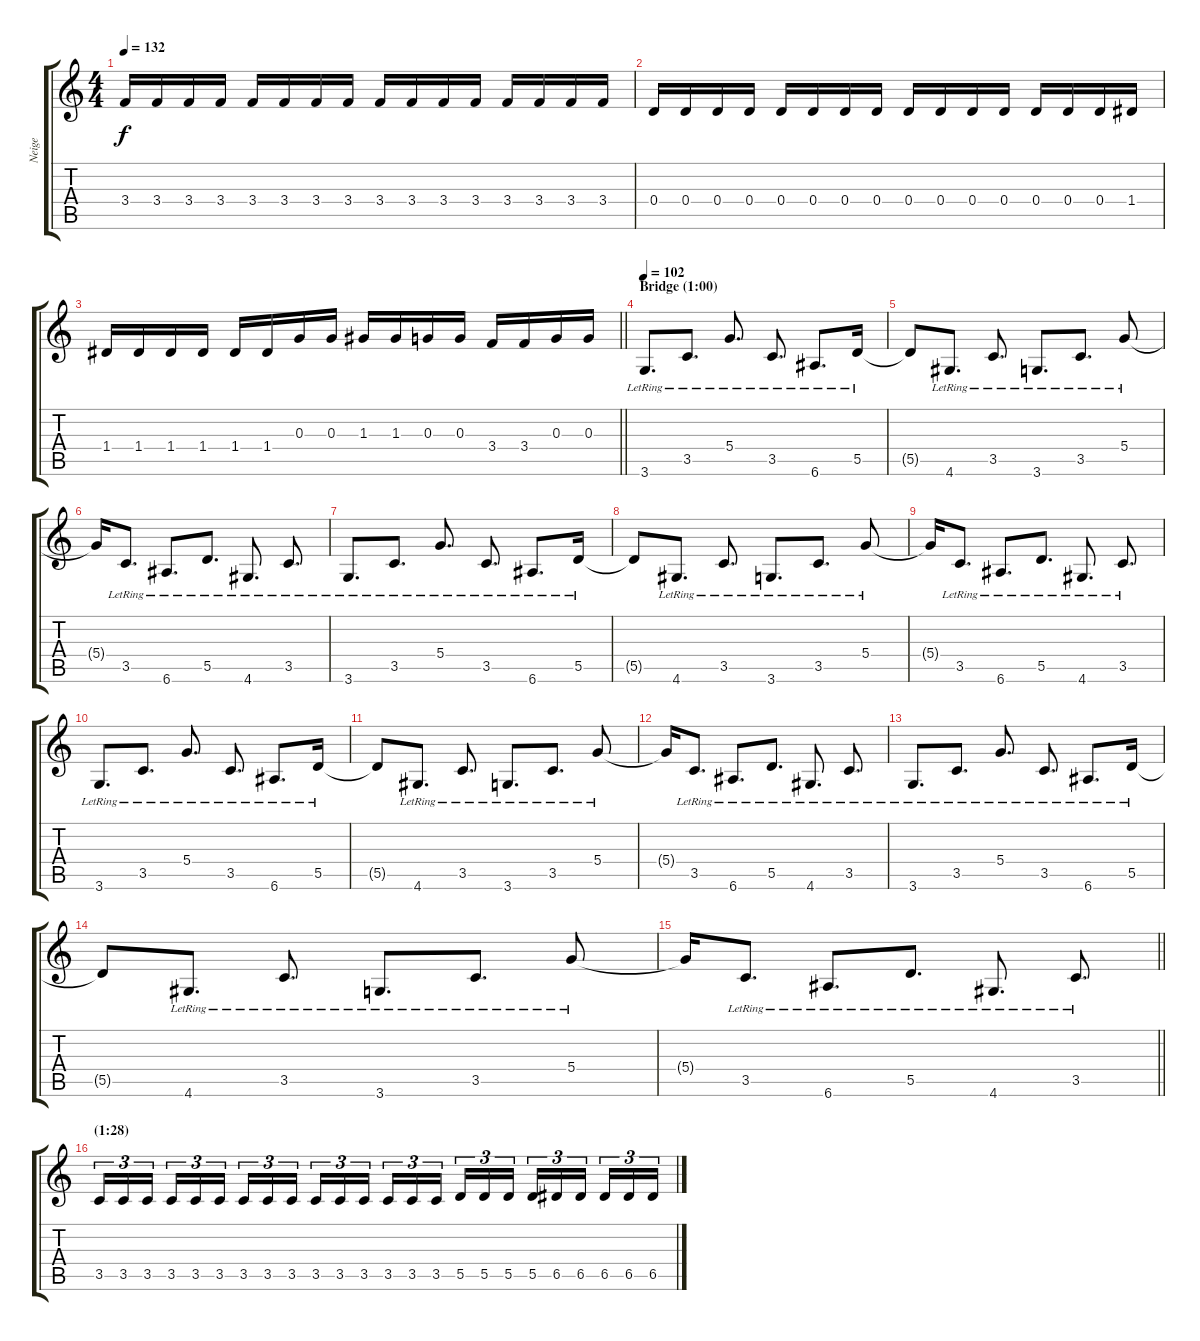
\track ("Neige" "Neige") {instrument distortionguitar}
\staff {score tabs}
\tuning (E4 B3 G3 D3 A2 E2) {hide}
\ts (4 4)
\tempo 132
\clef g2
\ks c
3.4.16{dy f} 3.4.16 3.4.16 3.4.16 3.4.16 3.4.16 3.4.16 3.4.16 3.4.16 3.4.16 3.4.16 3.4.16 3.4.16 3.4.16 3.4.16 3.4.16 |
0.4.16 0.4.16 0.4.16 0.4.16 0.4.16 0.4.16 0.4.16 0.4.16 0.4.16 0.4.16 0.4.16 0.4.16 0.4.16 0.4.16 0.4.16 1.4.16 |
\barLineRight lightlight
1.4.16 1.4.16 1.4.16 1.4.16 1.4.16 1.4.16 0.3.16 0.3.16 1.3.16 1.3.16 0.3.16 0.3.16 3.4.16 3.4.16 0.3.16 0.3.16 |
\section ("" "Bridge (1:00)")
\tempo 102
3.6{lr}.8{d} 3.5{lr}.8{d} 5.4{lr}.8{d} 3.5{lr}.8{d} 6.6{lr}.8{d} 5.5{lr}.16 |
5.5{t}.8 4.6{lr}.8{d} 3.5{lr}.8{d} 3.6{lr}.8{d} 3.5{lr}.8{d} 5.4{lr}.8 |
5.4{t}.16 3.5{lr}.8{d} 6.6{lr}.8{d} 5.5{lr}.8{d} 4.6{lr}.8{d} 3.5{lr}.8{d} |
3.6{lr}.8{d} 3.5{lr}.8{d} 5.4{lr}.8{d} 3.5{lr}.8{d} 6.6{lr}.8{d} 5.5{lr}.16 |
5.5{t}.8 4.6{lr}.8{d} 3.5{lr}.8{d} 3.6{lr}.8{d} 3.5{lr}.8{d} 5.4{lr}.8 |
5.4{t}.16 3.5{lr}.8{d} 6.6{lr}.8{d} 5.5{lr}.8{d} 4.6{lr}.8{d} 3.5{lr}.8{d} |
3.6{lr}.8{d} 3.5{lr}.8{d} 5.4{lr}.8{d} 3.5{lr}.8{d} 6.6{lr}.8{d} 5.5{lr}.16 |
5.5{t}.8 4.6{lr}.8{d} 3.5{lr}.8{d} 3.6{lr}.8{d} 3.5{lr}.8{d} 5.4{lr}.8 |
5.4{t}.16 3.5{lr}.8{d} 6.6{lr}.8{d} 5.5{lr}.8{d} 4.6{lr}.8{d} 3.5{lr}.8{d} |
3.6{lr}.8{d} 3.5{lr}.8{d} 5.4{lr}.8{d} 3.5{lr}.8{d} 6.6{lr}.8{d} 5.5{lr}.16 |
5.5{t}.8 4.6{lr}.8{d} 3.5{lr}.8{d} 3.6{lr}.8{d} 3.5{lr}.8{d} 5.4{lr}.8 |
\barLineRight lightlight
5.4{t}.16 3.5{lr}.8{d} 6.6{lr}.8{d} 5.5{lr}.8{d} 4.6{lr}.8{d} 3.5{lr}.8{d} |
\section ("" "(1:28)")
3.5.16{tu (3 2)} 3.5.16{tu (3 2)} 3.5.16{tu (3 2) beam splitsecondary} 3.5.16{tu (3 2)} 3.5.16{tu (3 2)} 3.5.16{tu (3 2)} 3.5.16{tu (3 2)} 3.5.16{tu (3 2)} 3.5.16{tu (3 2) beam splitsecondary} 3.5.16{tu (3 2)} 3.5.16{tu (3 2)} 3.5.16{tu (3 2)} 3.5.16{tu (3 2)} 3.5.16{tu (3 2)} 3.5.16{tu (3 2) beam splitsecondary} 5.5.16{tu (3 2)} 5.5.16{tu (3 2)} 5.5.16{tu (3 2)} 5.5.16{tu (3 2)} 6.5.16{tu (3 2)} 6.5.16{tu (3 2) beam splitsecondary} 6.5.16{tu (3 2)} 6.5.16{tu (3 2)} 6.5.16{tu (3 2)}
